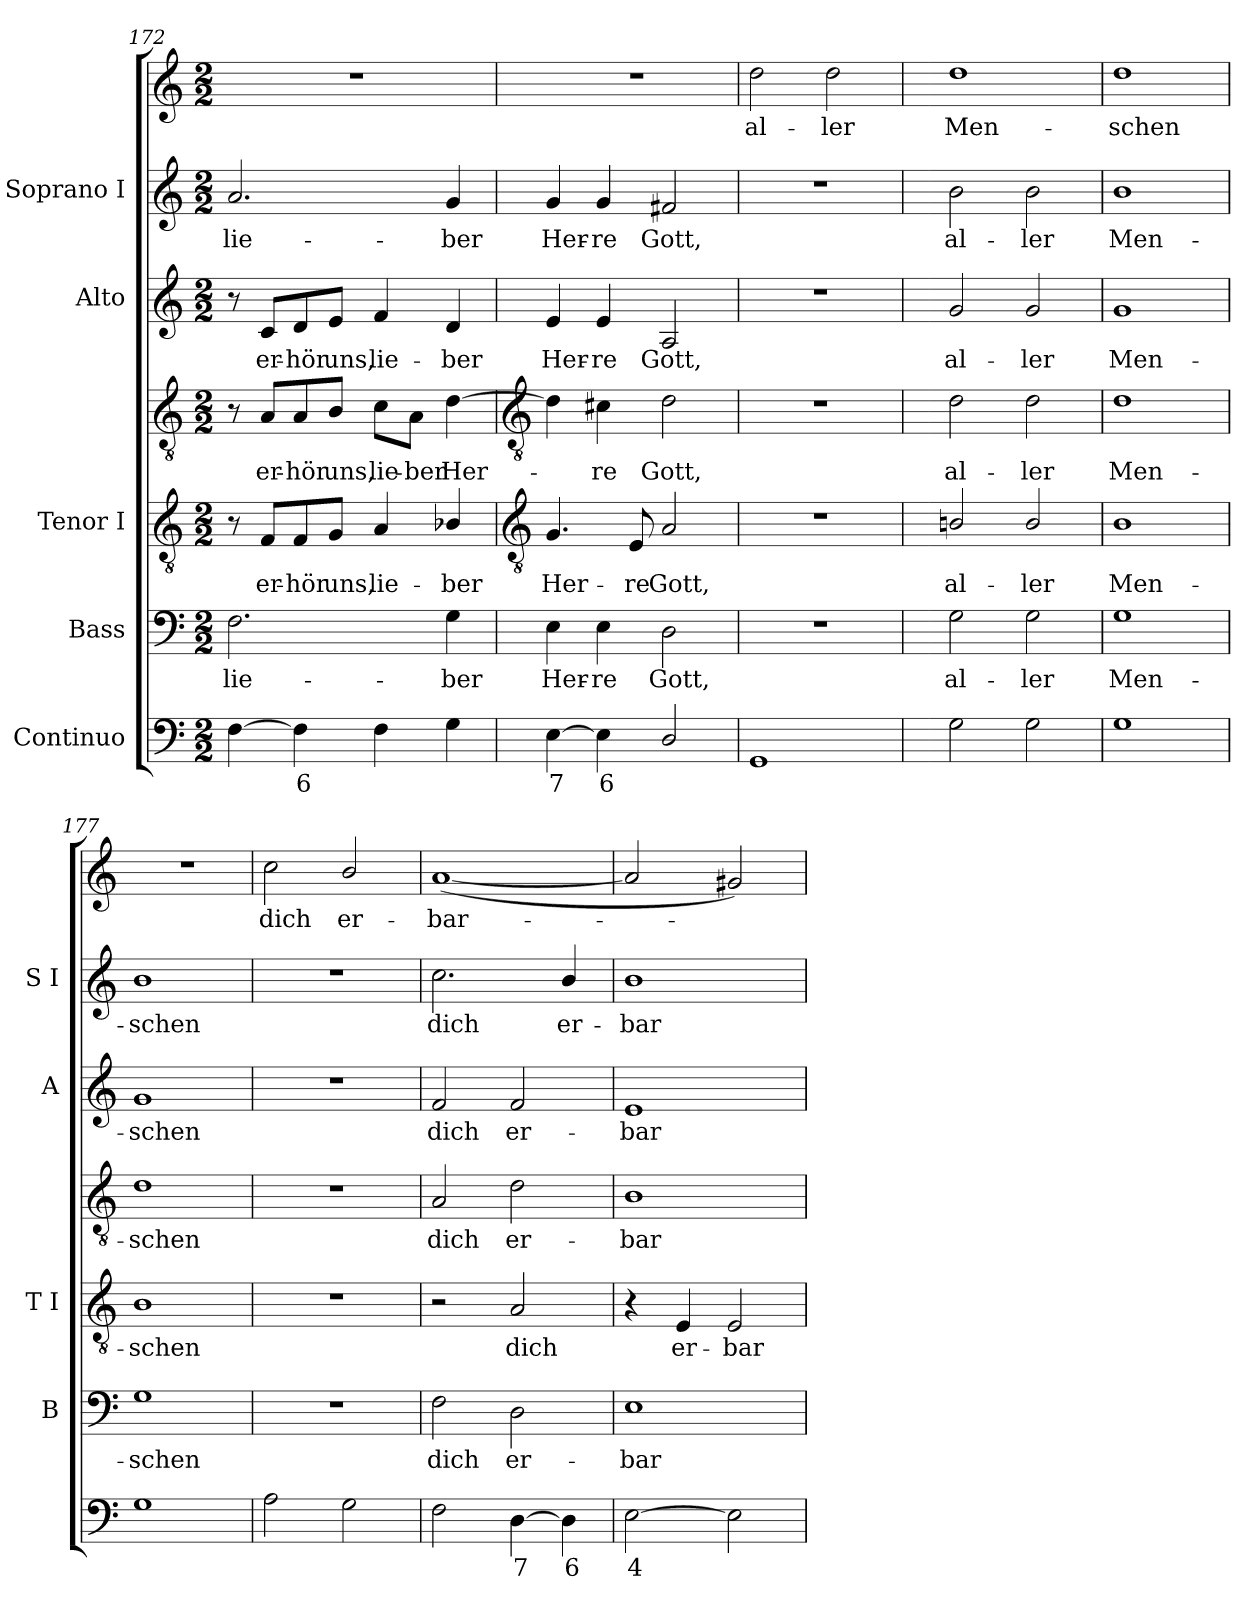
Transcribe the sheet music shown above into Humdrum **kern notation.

**kern	**text	**kern	**text	**kern	**text	**kern	**text	**kern	**text	**kern	**text	**kern	**text
*part5	*part5	*part4	*part4	*part3	*part3	*part3	*part3	*part2	*part2	*part1	*part1	*part1	*part1
*staff7	*staff7	*staff6	*staff6	*staff5	*staff5	*staff4	*staff4	*staff3	*staff3	*staff2	*staff2	*staff1	*staff1
*I"Continuo	*	*I"Bass	*	*I"Tenor I	*	*	*	*I"Alto	*	*I"Soprano I	*	*	*
*	*	*I'B	*	*I'T I	*	*	*	*I'A	*	*I'S I	*	*	*
*clefF4	*	*clefF4	*	*clefGv2	*	*clefGv2	*	*clefG2	*	*clefG2	*	*clefG2	*
*k[]	*	*k[]	*	*k[]	*	*k[]	*	*k[]	*	*k[]	*	*k[]	*
*C:	*	*C:	*	*C:	*	*C:	*	*C:	*	*C:	*	*C:	*
*M2/2	*	*M2/2	*	*M2/2	*	*M2/2	*	*M2/2	*	*M2/2	*	*M2/2	*
=172	=172	=172	=172	=172	=172	=172	=172	=172	=172	=172	=172	=172	=172
!	!	!	!LO:LY:b	!	!	!	!	!	!	!	!LO:LY:b	!	!
[4F	.	2.F	lie-	8r	.	8r	.	8r	.	2.a	lie-	1r	.
!	!	!	!	!	!LO:LY:b	!	!LO:LY:b	!	!LO:LY:b	!	!	!	!
.	.	.	.	8F/L	er-	8A/L	er-	8c/L	er-	.	.	.	.
!	!LO:LY:b	!	!	!	!LO:LY:b	!	!LO:LY:b	!	!LO:LY:b	!	!	!	!
4F]	6	.	.	8F/	-hör	8A/	-hör	8d/	-hör	.	.	.	.
!	!	!	!	!	!LO:LY:b	!	!LO:LY:b	!	!LO:LY:b	!	!	!	!
.	.	.	.	8G/J	uns,	8B/J	uns,	8e/J	uns,	.	.	.	.
!	!	!	!	!	!LO:LY:b	!	!LO:LY:b	!	!LO:LY:b	!	!	!	!
4F	.	.	.	4A	lie-	8c\L	lie-	4f	lie-	.	.	.	.
!	!	!	!	!	!	!	!LO:LY:b	!	!	!	!	!	!
.	.	.	.	.	.	8A\J	-ber	.	.	.	.	.	.
!	!	!	!LO:LY:b	!	!LO:LY:b	!	!LO:LY:b	!	!LO:LY:b	!	!LO:LY:b	!	!
4G	.	4G	-ber	4B-X/	-ber	[4d	Her-	4d	-ber	4g	-ber	.	.
!!LO:LB:g=z
=173	=173	=173	=173	=173	=173	=173	=173	=173	=173	=173	=173	=173	=173
*	*	*	*	*clefGv2	*	*clefGv2	*	*	*	*	*	*	*
!	!LO:LY:b	!	!LO:LY:b	!	!LO:LY:b	!	!	!	!LO:LY:b	!	!LO:LY:b	!	!
[4E	7	4E	Her-	4.G	Her-	4d]	.	4e	Her-	4g	Her-	1r	.
!	!LO:LY:b	!	!LO:LY:b	!	!	!	!LO:LY:b	!	!LO:LY:b	!	!LO:LY:b	!	!
4E]	6	4E	-re	.	.	4c#X	re	4e	-re	4g	-re	.	.
!	!	!	!	!	!LO:LY:b	!	!	!	!	!	!	!	!
.	.	.	.	8E	-re	.	.	.	.	.	.	.	.
!	!	!	!LO:LY:b	!	!LO:LY:b	!	!LO:LY:b	!	!LO:LY:b	!	!LO:LY:b	!	!
2D/	.	2D	Gott,	2A	Gott,	2d	Gott,	2A	Gott,	2f#X	Gott,	.	.
=174	=174	=174	=174	=174	=174	=174	=174	=174	=174	=174	=174	=174	=174
!	!	!	!	!	!	!	!	!	!	!	!	!	!LO:LY:b
1GG	.	1r	.	1r	.	1r	.	1r	.	1r	.	2dd	al-
!	!	!	!	!	!	!	!	!	!	!	!	!	!LO:LY:b
.	.	.	.	.	.	.	.	.	.	.	.	2dd	-ler
=175	=175	=175	=175	=175	=175	=175	=175	=175	=175	=175	=175	=175	=175
!	!	!	!LO:LY:b	!	!LO:LY:b	!	!LO:LY:b	!	!LO:LY:b	!	!LO:LY:b	!	!LO:LY:b
2G	.	2G	al-	2Bn/	al-	2d	al-	2g	al-	2b	-al-	1dd	Men-
!	!	!	!LO:LY:b	!	!LO:LY:b	!	!LO:LY:b	!	!LO:LY:b	!	!LO:LY:b	!	!
2G	.	2G	-ler	2B/	-ler	2d	-ler	2g	-ler	2b	-ler	.	.
=176	=176	=176	=176	=176	=176	=176	=176	=176	=176	=176	=176	=176	=176
!	!	!	!LO:LY:b	!	!LO:LY:b	!	!LO:LY:b	!	!LO:LY:b	!	!LO:LY:b	!	!LO:LY:b
1G	.	1G	Men-	1B	-Men-	1d	Men-	1g	Men-	1b	Men-	1dd	schen
=177	=177	=177	=177	=177	=177	=177	=177	=177	=177	=177	=177	=177	=177
!	!	!	!LO:LY:b	!	!LO:LY:b	!	!LO:LY:b	!	!LO:LY:b	!	!LO:LY:b	!	!
1G	.	1G	-schen	1B	schen	1d	-schen	1g	-schen	1b	-schen	1r	.
=178	=178	=178	=178	=178	=178	=178	=178	=178	=178	=178	=178	=178	=178
!	!	!	!	!	!	!	!	!	!	!	!	!	!LO:LY:b
2A	.	1r	.	1r	.	1r	.	1r	.	1r	.	2cc	dich
!	!	!	!	!	!	!	!	!	!	!	!	!	!LO:LY:b
2G	.	.	.	.	.	.	.	.	.	.	.	2b/	er-
=179	=179	=179	=179	=179	=179	=179	=179	=179	=179	=179	=179	=179	=179
!	!	!	!LO:LY:b	!	!	!	!LO:LY:b	!	!LO:LY:b	!	!LO:LY:b	!	!LO:LY:b
2F	.	2F	dich	2r	.	2A	dich	2f	dich	2.cc	dich	(<[1a	-bar-
!	!LO:LY:b	!	!LO:LY:b	!	!LO:LY:b	!	!LO:LY:b	!	!LO:LY:b	!	!	!	!
[4D	7	2D	er-	2A	-dich	2d	er-	2f	er-	.	.	.	.
!	!LO:LY:b	!	!	!	!	!	!	!	!	!	!LO:LY:b	!	!
4D]	6	.	.	.	.	.	.	.	.	4b/	er-	.	.
=180	=180	=180	=180	=180	=180	=180	=180	=180	=180	=180	=180	=180	=180
!	!LO:LY:b	!	!LO:LY:b	!	!	!	!LO:LY:b	!	!LO:LY:b	!	!LO:LY:b	!	!
[2E	4	1E	-bar-	4r	.	1B	bar-	1e	-bar-	1b	-bar-	2a]	.
!	!	!	!	!	!LO:LY:b	!	!	!	!	!	!	!	!
.	.	.	.	4E	-er-	.	.	.	.	.	.	.	.
!	!	!	!	!	!LO:LY:b	!	!	!	!	!	!	!	!
2E]	.	.	.	2E	-bar-	.	.	.	.	.	.	2g#X)	.
=	=	=	=	=	=	=	=	=	=	=	=	=	=
*-	*-	*-	*-	*-	*-	*-	*-	*-	*-	*-	*-	*-	*-
